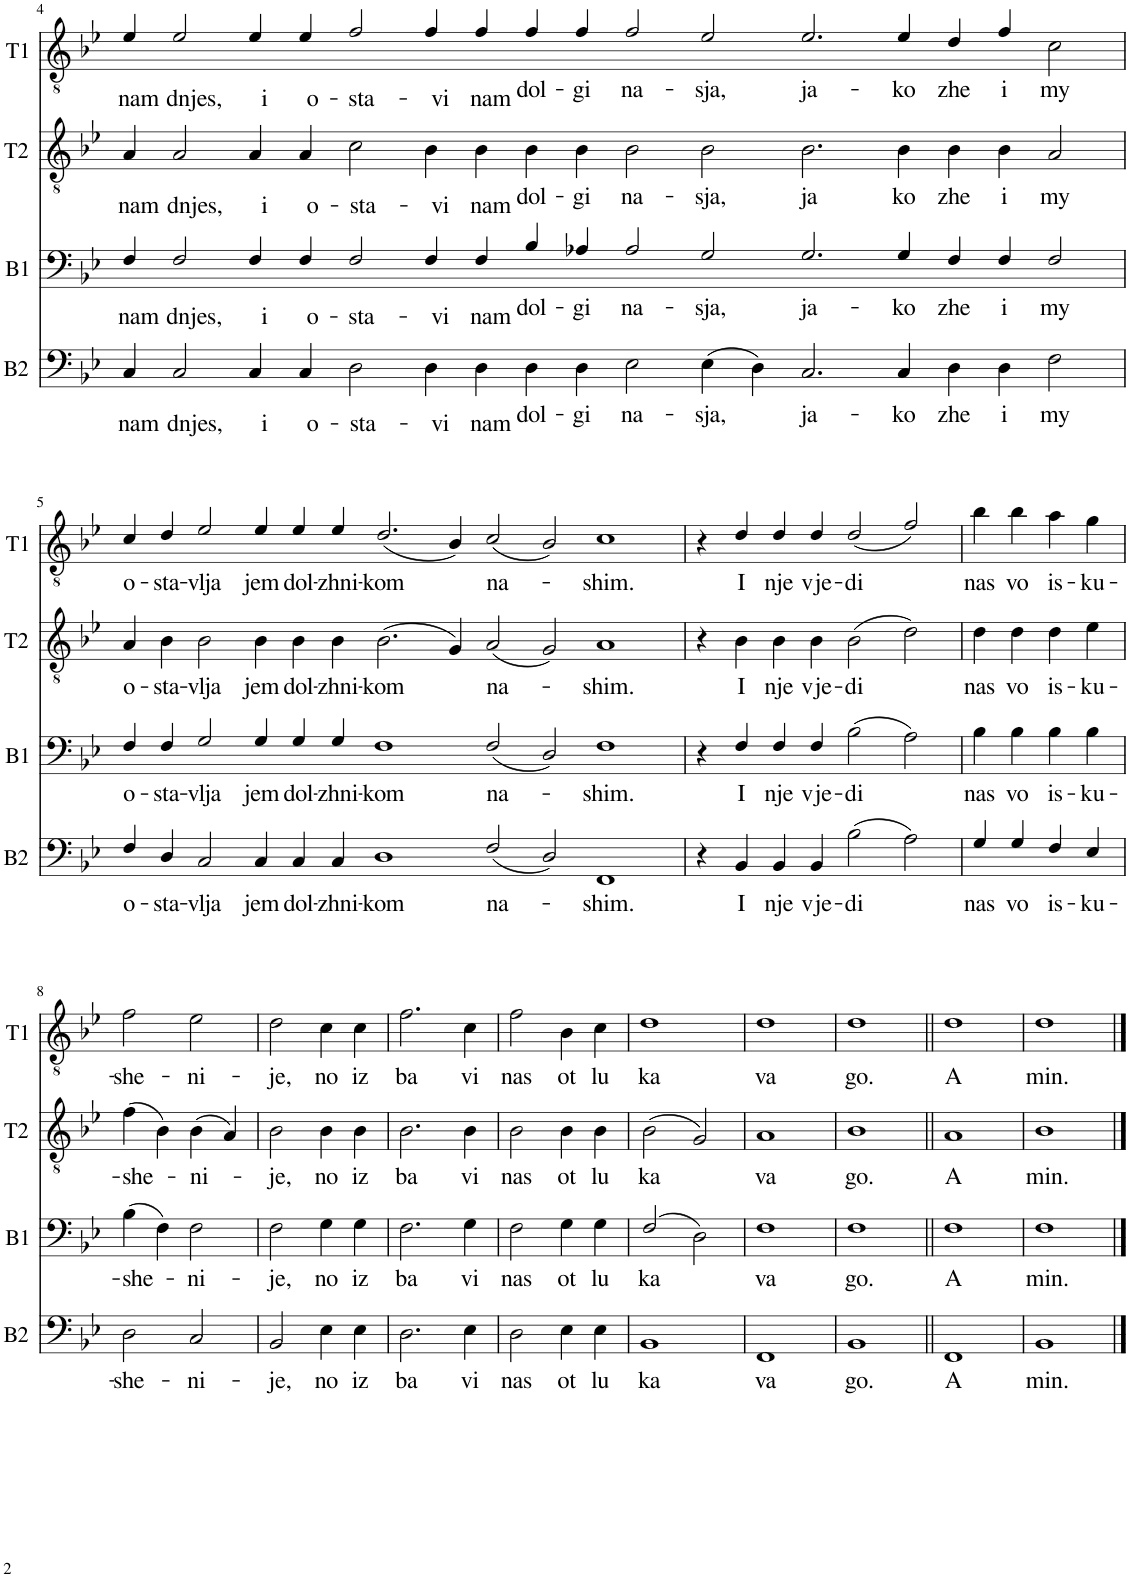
**kern	**text	**kern	**text	**kern	**text	**kern	**text
*part4	*part4	*part3	*part3	*part2	*part2	*part1	*part1
*staff4	*staff4	*staff3	*staff3	*staff2	*staff2	*staff1	*staff1
*I"B2	*	*I"B1	*	*I"T2	*	*I"T1	*
*I'B2	*	*I'B1	*	*I'T2	*	*I'T1	*
!!LO:PB:g=z
*clefF4	*	*clefF4	*	*clefGv2	*	*clefGv2	*
*k[b-e-]	*	*k[b-e-]	*	*k[b-e-]	*	*k[b-e-]	*
=4	=4	=4	=4	=4	=4	=4	=4
!	!LO:LY:b	!	!LO:LY:b	!	!LO:LY:b	!	!LO:LY:b
4C/	nam	4F/	nam	4A/	nam	4e-/	nam
!	!LO:LY:b	!	!LO:LY:b	!	!LO:LY:b	!	!LO:LY:b
2C/	dnjes,	2F/	dnjes,	2A/	dnjes,	2e-/	dnjes,
!	!LO:LY:b	!	!LO:LY:b	!	!LO:LY:b	!	!LO:LY:b
4C/	i	4F/	i	4A/	i	4e-/	i
!	!LO:LY:b	!	!LO:LY:b	!	!LO:LY:b	!	!LO:LY:b
4C/	o-	4F/	o-	4A/	o-	4e-/	o-
!	!LO:LY:b	!	!LO:LY:b	!	!LO:LY:b	!	!LO:LY:b
2D\	-sta-	2F/	-sta-	2c\	-sta-	2f/	-sta-
!	!LO:LY:b	!	!LO:LY:b	!	!LO:LY:b	!	!LO:LY:b
4D\	-vi	4F/	-vi	4B-\	-vi	4f/	-vi
!	!LO:LY:b	!	!LO:LY:b	!	!LO:LY:b	!	!LO:LY:b
4D\	nam	4F/	nam	4B-\	nam	4f/	nam
!	!LO:LY:b	!	!LO:LY:b	!	!LO:LY:b	!	!LO:LY:b
4D\	dol-	4B-/	dol-	4B-\	dol-	4f/	dol-
!	!LO:LY:b	!	!LO:LY:b	!	!LO:LY:b	!	!LO:LY:b
4D\	-gi	4A-X/	-gi	4B-\	-gi	4f/	-gi
!	!LO:LY:b	!	!LO:LY:b	!	!LO:LY:b	!	!LO:LY:b
2E-\	na-	2A-/	na-	2B-\	na-	2f/	na-
!	!LO:LY:b	!	!LO:LY:b	!	!LO:LY:b	!	!LO:LY:b
(4E-\	sja,	2G/	sja,	2B-\	sja,	2e-/	sja,
4D\)	.	.	.	.	.	.	.
!	!LO:LY:b	!	!LO:LY:b	!	!LO:LY:b	!	!LO:LY:b
2.C/	ja-	2.G/	ja-	2.B-\	ja	2.e-/	ja-
!	!LO:LY:b	!	!LO:LY:b	!	!LO:LY:b	!	!LO:LY:b
4C/	ko	4G/	ko	4B-\	ko	4e-/	ko
!	!LO:LY:b	!	!LO:LY:b	!	!LO:LY:b	!	!LO:LY:b
4D\	zhe	4F/	zhe	4B-\	zhe	4d/	zhe
!	!LO:LY:b	!	!LO:LY:b	!	!LO:LY:b	!	!LO:LY:b
4D\	i	4F/	i	4B-\	i	4f/	i
!	!LO:LY:b	!	!LO:LY:b	!	!LO:LY:b	!	!LO:LY:b
2F\	my	2F/	my	2A/	my	2c\	my
!!LO:LB:g=z
=5	=5	=5	=5	=5	=5	=5	=5
!	!LO:LY:b	!	!LO:LY:b	!	!LO:LY:b	!	!LO:LY:b
4F/	o-	4F/	o-	4A/	o-	4c/	o-
!	!LO:LY:b	!	!LO:LY:b	!	!LO:LY:b	!	!LO:LY:b
4D/	-sta-	4F/	-sta-	4B-\	-sta-	4d/	-sta-
!	!LO:LY:b	!	!LO:LY:b	!	!LO:LY:b	!	!LO:LY:b
2C/	-vlja	2G/	-vlja	2B-\	-vlja	2e-/	-vlja
!	!LO:LY:b	!	!LO:LY:b	!	!LO:LY:b	!	!LO:LY:b
4C/	jem	4G/	jem	4B-\	jem	4e-/	jem
!	!LO:LY:b	!	!LO:LY:b	!	!LO:LY:b	!	!LO:LY:b
4C/	dol-	4G/	dol-	4B-\	dol-	4e-/	dol-
!	!LO:LY:b	!	!LO:LY:b	!	!LO:LY:b	!	!LO:LY:b
4C/	-zhni-	4G/	-zhni-	4B-\	-zhni-	4e-/	-zhni-
!	!LO:LY:b	!	!LO:LY:b	!	!LO:LY:b	!	!LO:LY:b
1D	-kom	1F	-kom	(2.B-\	-kom	(2.d/	-kom
.	.	.	.	4G/)	.	4B-/)	.
!	!LO:LY:b	!	!LO:LY:b	!	!LO:LY:b	!	!LO:LY:b
(2F/	na-	(2F/	na-	(2A/	na-	(2c/	na-
2D/)	.	2D/)	.	2G/)	.	2B-/)	.
!	!LO:LY:b	!	!LO:LY:b	!	!LO:LY:b	!	!LO:LY:b
1FF	shim.	1F	shim.	1A	shim.	1c	shim.
=6	=6	=6	=6	=6	=6	=6	=6
4r	.	4r	.	4r	.	4r	.
!	!LO:LY:b	!	!LO:LY:b	!	!LO:LY:b	!	!LO:LY:b
4BB-/	I	4F/	I	4B-\	I	4d/	I
!	!LO:LY:b	!	!LO:LY:b	!	!LO:LY:b	!	!LO:LY:b
4BB-/	nje	4F/	nje	4B-\	nje	4d/	nje
!	!LO:LY:b	!	!LO:LY:b	!	!LO:LY:b	!	!LO:LY:b
4BB-/	vje-	4F/	vje-	4B-\	vje-	4d/	vje-
!	!LO:LY:b	!	!LO:LY:b	!	!LO:LY:b	!	!LO:LY:b
(2B-\	-di	(2B-\	-di	(2B-\	-di	(2d/	-di
2A\)	.	2A\)	.	2d\)	.	2f/)	.
=7	=7	=7	=7	=7	=7	=7	=7
!	!LO:LY:b	!	!LO:LY:b	!	!LO:LY:b	!	!LO:LY:b
4G/	nas	4B-\	nas	4d\	nas	4b-\	nas
!	!LO:LY:b	!	!LO:LY:b	!	!LO:LY:b	!	!LO:LY:b
4G/	vo	4B-\	vo	4d\	vo	4b-\	vo
!	!LO:LY:b	!	!LO:LY:b	!	!LO:LY:b	!	!LO:LY:b
4F/	is-	4B-\	is-	4d\	is-	4a\	is-
!	!LO:LY:b	!	!LO:LY:b	!	!LO:LY:b	!	!LO:LY:b
4E-/	-ku-	4B-\	-ku-	4e-\	-ku-	4g\	-ku-
!!LO:LB:g=z
=8	=8	=8	=8	=8	=8	=8	=8
!	!LO:LY:b	!	!LO:LY:b	!	!LO:LY:b	!	!LO:LY:b
2D\	-she-	(4B-\	-she-	(4f\	-she-	2f\	-she-
.	.	4F\)	.	4B-\)	.	.	.
!	!LO:LY:b	!	!LO:LY:b	!	!LO:LY:b	!	!LO:LY:b
2C/	-ni-	2F\	-ni-	(4B-\	-ni-	2e-\	-ni-
.	.	.	.	4A/)	.	.	.
=9	=9	=9	=9	=9	=9	=9	=9
!	!LO:LY:b	!	!LO:LY:b	!	!LO:LY:b	!	!LO:LY:b
2BB-/	-je,	2F\	-je,	2B-\	-je,	2d\	-je,
!	!LO:LY:b	!	!LO:LY:b	!	!LO:LY:b	!	!LO:LY:b
4E-\	no	4G\	no	4B-\	no	4c\	no
!	!LO:LY:b	!	!LO:LY:b	!	!LO:LY:b	!	!LO:LY:b
4E-\	iz	4G\	iz	4B-\	iz	4c\	iz
=10	=10	=10	=10	=10	=10	=10	=10
!	!LO:LY:b	!	!LO:LY:b	!	!LO:LY:b	!	!LO:LY:b
2.D\	ba	2.F\	ba	2.B-\	ba	2.f\	ba
!	!LO:LY:b	!	!LO:LY:b	!	!LO:LY:b	!	!LO:LY:b
4E-\	vi	4G\	vi	4B-\	vi	4c\	vi
=11	=11	=11	=11	=11	=11	=11	=11
!	!LO:LY:b	!	!LO:LY:b	!	!LO:LY:b	!	!LO:LY:b
2D\	nas	2F\	nas	2B-\	nas	2f\	nas
!	!LO:LY:b	!	!LO:LY:b	!	!LO:LY:b	!	!LO:LY:b
4E-\	ot	4G\	ot	4B-\	ot	4B-\	ot
!	!LO:LY:b	!	!LO:LY:b	!	!LO:LY:b	!	!LO:LY:b
4E-\	lu	4G\	lu	4B-\	lu	4c\	lu
=12	=12	=12	=12	=12	=12	=12	=12
!	!LO:LY:b	!	!LO:LY:b	!	!LO:LY:b	!	!LO:LY:b
1BB-	ka	(2F/	ka	(2B-\	ka	1d	ka
.	.	2D\)	.	2G/)	.	.	.
=13	=13	=13	=13	=13	=13	=13	=13
!	!LO:LY:b	!	!LO:LY:b	!	!LO:LY:b	!	!LO:LY:b
1FF	va	1F	va	1A	va	1d	va
=14	=14	=14	=14	=14	=14	=14	=14
!	!LO:LY:b	!	!LO:LY:b	!	!LO:LY:b	!	!LO:LY:b
1BB-	go.	1F	go.	1B-	go.	1d	go.
=15||	=15||	=15||	=15||	=15||	=15||	=15||	=15||
!	!LO:LY:b	!	!LO:LY:b	!	!LO:LY:b	!	!LO:LY:b
1FF	A	1F	A	1A	A	1d	A
=16	=16	=16	=16	=16	=16	=16	=16
!	!LO:LY:b	!	!LO:LY:b	!	!LO:LY:b	!	!LO:LY:b
1BB-	min.	1F	min.	1B-	min.	1d	min.
==	==	==	==	==	==	==	==
*-	*-	*-	*-	*-	*-	*-	*-
